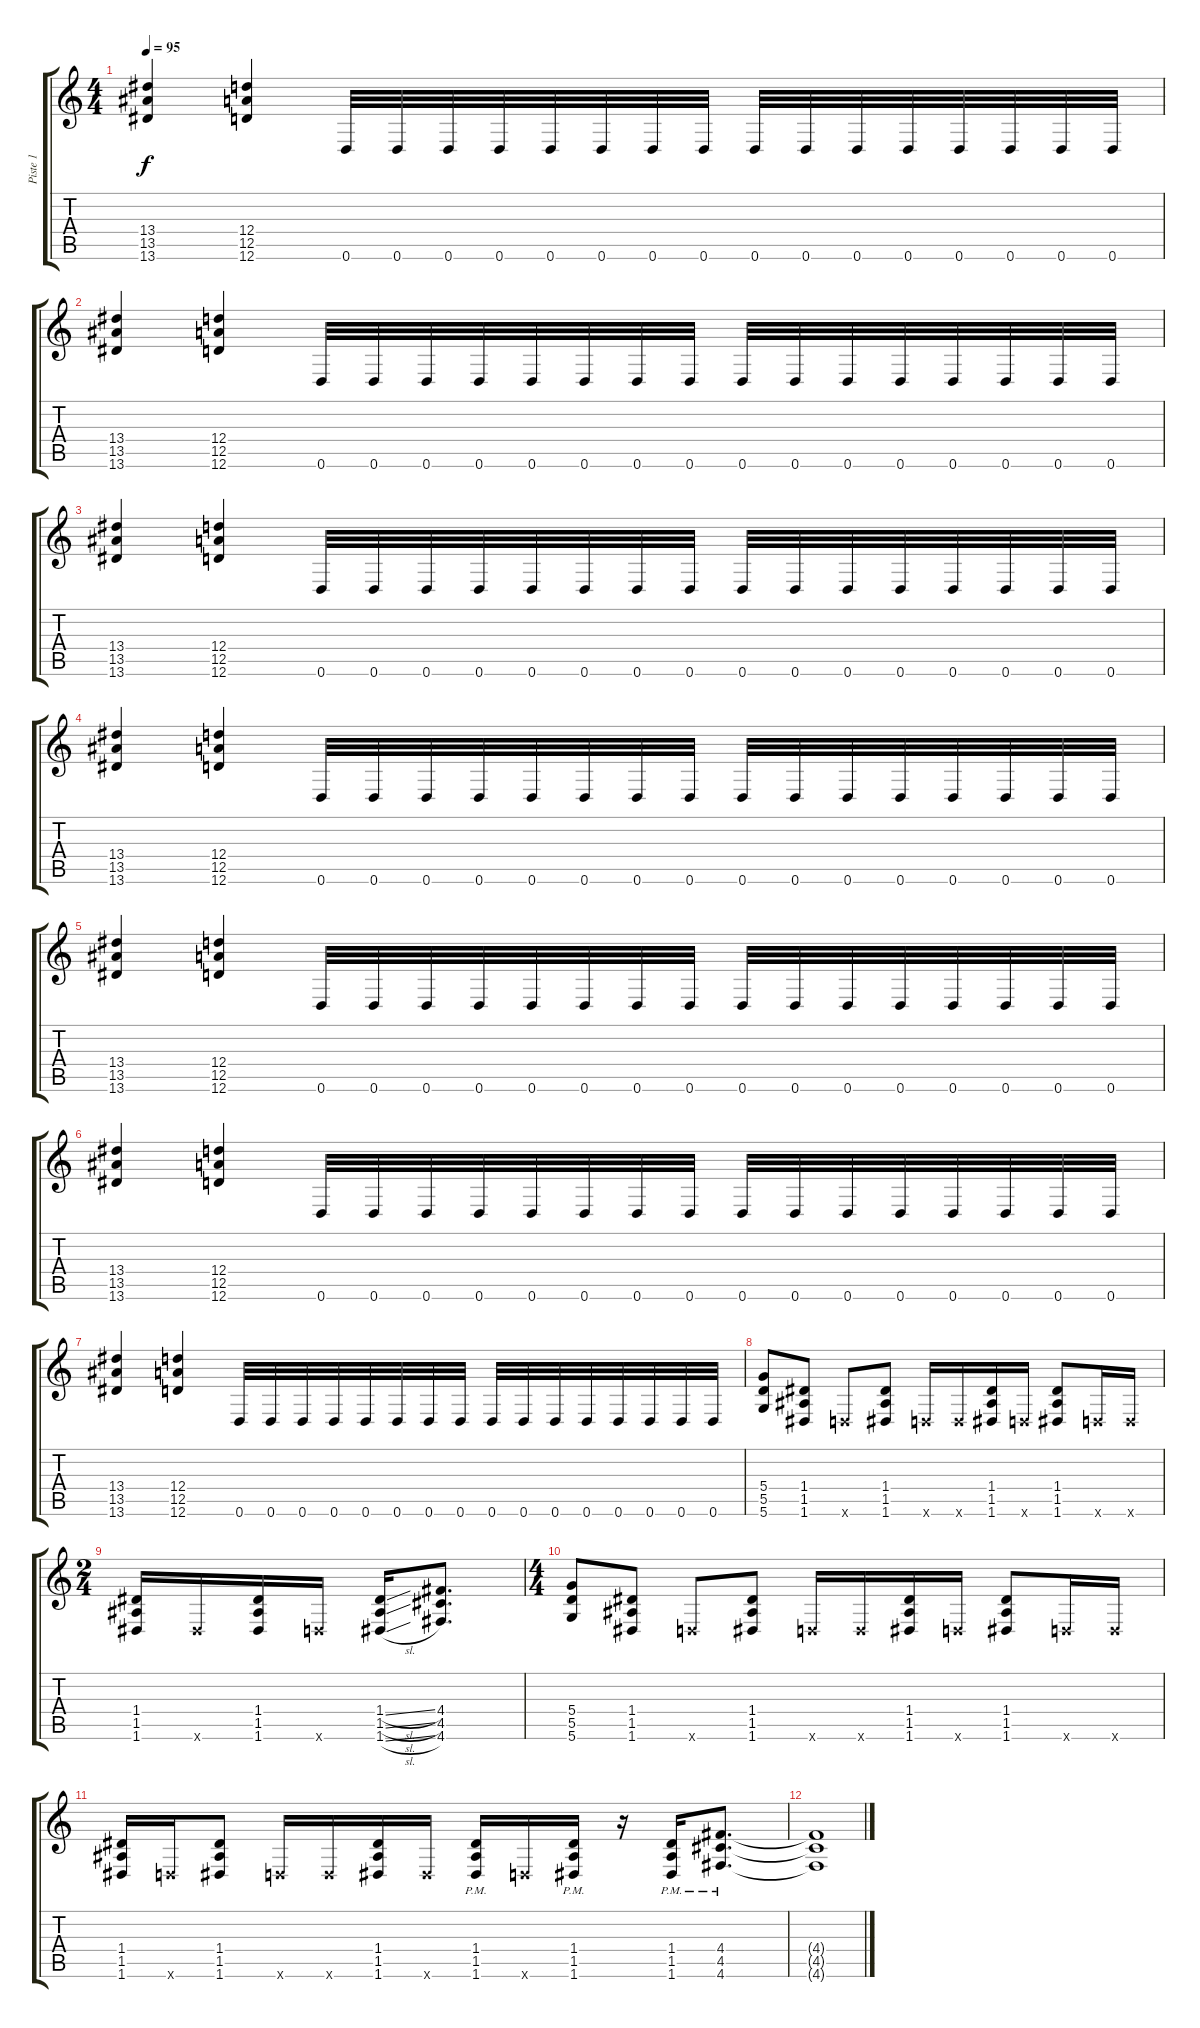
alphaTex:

\track ("Piste 1" "Piste 1") {instrument overdrivenguitar}
\staff {score tabs}
\tuning (E4 B3 G3 D3 A2 D2) {hide}
\ts (4 4)
\tempo 95
\clef g2
\ks c
(13.4 13.5 13.6).4{dy f} (12.4 12.5 12.6).4 0.6.32 0.6.32 0.6.32 0.6.32 0.6.32 0.6.32 0.6.32 0.6.32 0.6.32 0.6.32 0.6.32 0.6.32 0.6.32 0.6.32 0.6.32 0.6.32 |
(13.4 13.5 13.6).4 (12.4 12.5 12.6).4 0.6.32 0.6.32 0.6.32 0.6.32 0.6.32 0.6.32 0.6.32 0.6.32 0.6.32 0.6.32 0.6.32 0.6.32 0.6.32 0.6.32 0.6.32 0.6.32 |
(13.4 13.5 13.6).4 (12.4 12.5 12.6).4 0.6.32 0.6.32 0.6.32 0.6.32 0.6.32 0.6.32 0.6.32 0.6.32 0.6.32 0.6.32 0.6.32 0.6.32 0.6.32 0.6.32 0.6.32 0.6.32 |
(13.4 13.5 13.6).4 (12.4 12.5 12.6).4 0.6.32 0.6.32 0.6.32 0.6.32 0.6.32 0.6.32 0.6.32 0.6.32 0.6.32 0.6.32 0.6.32 0.6.32 0.6.32 0.6.32 0.6.32 0.6.32 |
(13.4 13.5 13.6).4 (12.4 12.5 12.6).4 0.6.32 0.6.32 0.6.32 0.6.32 0.6.32 0.6.32 0.6.32 0.6.32 0.6.32 0.6.32 0.6.32 0.6.32 0.6.32 0.6.32 0.6.32 0.6.32 |
(13.4 13.5 13.6).4 (12.4 12.5 12.6).4 0.6.32 0.6.32 0.6.32 0.6.32 0.6.32 0.6.32 0.6.32 0.6.32 0.6.32 0.6.32 0.6.32 0.6.32 0.6.32 0.6.32 0.6.32 0.6.32 |
(13.4 13.5 13.6).4 (12.4 12.5 12.6).4 0.6.32 0.6.32 0.6.32 0.6.32 0.6.32 0.6.32 0.6.32 0.6.32 0.6.32 0.6.32 0.6.32 0.6.32 0.6.32 0.6.32 0.6.32 0.6.32 |
(5.4 5.5 5.6).8 (1.4 1.5 1.6).8 0.6{x}.8 (1.4 1.5 1.6).8 0.6{x}.16 0.6{x}.16 (1.4 1.5 1.6).16 0.6{x}.16 (1.4 1.5 1.6).8 0.6{x}.16 0.6{x}.16 |
\ts (2 4)
(1.4 1.5 1.6).16 1.6{x}.16 (1.4 1.5 1.6).16 0.6{x}.16 (1.4{sl} 1.5{sl} 1.6{sl}).16 (4.4 4.5 4.6).8{d} |
\ts (4 4)
(5.4 5.5 5.6).8 (1.4 1.5 1.6).8 0.6{x}.8 (1.4 1.5 1.6).8 0.6{x}.16 0.6{x}.16 (1.4 1.5 1.6).16 0.6{x}.16 (1.4 1.5 1.6).8 0.6{x}.16 0.6{x}.16 |
(1.4 1.5 1.6).16 0.6{x}.16 (1.4 1.5 1.6).8 0.6{x}.16 0.6{x}.16 (1.4 1.5 1.6).16 1.6{x}.16 (1.4{pm} 1.5{pm} 1.6{pm}).16 0.6{x}.16 (1.4{pm} 1.5{pm} 1.6{pm}).16 r.16 (1.4{pm} 1.5{pm} 1.6{pm}).16 (4.4{pm} 4.5{pm} 4.6{pm}).8{d} |
(4.4{t} 4.5{t} 4.6{t}).1
